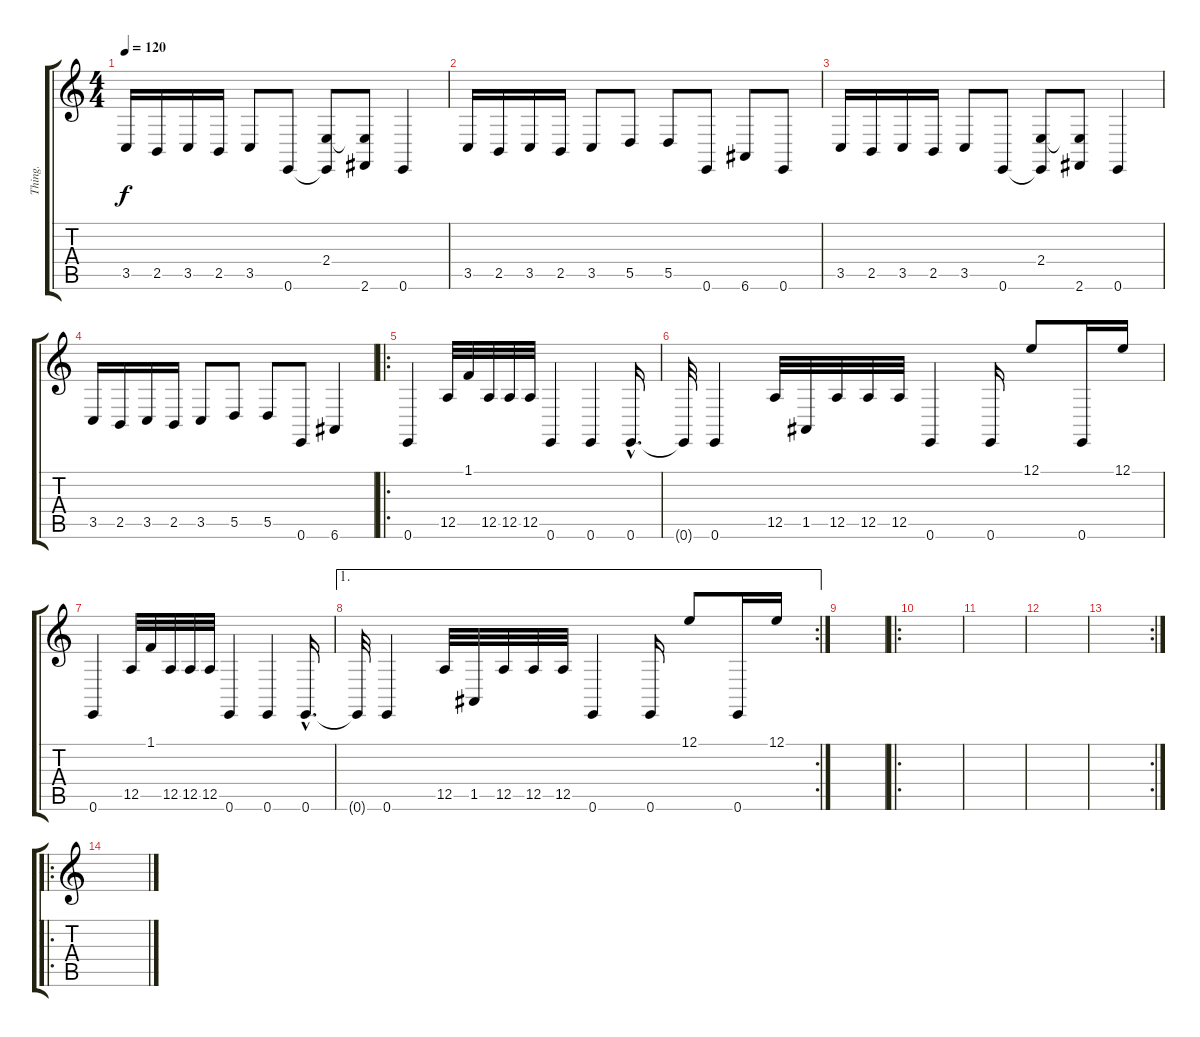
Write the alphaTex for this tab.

\track ("Thing." "Thing.") {instrument synthdrum}
\staff {score tabs}
\tuning (E4 B3 G3 D3 A2 E2) {hide}
\ts (4 4)
\tempo 120
\clef g2
\ks c
3.5.16{dy f instrument synthdrum} 2.5.16 3.5.16 2.5.16 3.5.8 0.6.8 (2.4 0.6{t}).8 (2.4{t} 2.6).8 0.6.4 |
3.5.16 2.5.16 3.5.16 2.5.16 3.5.8 5.5.8 5.5.8 0.6.8 6.6.8 0.6.8 |
3.5.16 2.5.16 3.5.16 2.5.16 3.5.8 0.6.8 (2.4 0.6{t}).8 (2.4{t} 2.6).8 0.6.4 |
3.5.16 2.5.16 3.5.16 2.5.16 3.5.8 5.5.8 5.5.8 0.6.8 6.6.4 |
\ro
0.6.4 12.5.32 1.1.32 12.5.32 12.5.32 12.5.32 0.6.4 0.6.4 0.6{hac}.16{d} |
0.6{t}.32 0.6.4 12.5.32 1.5.32 12.5.32 12.5.32 12.5.32 0.6.4 0.6.16 12.1.8 0.6.16 12.1.16 |
0.6.4 12.5.32 1.1.32 12.5.32 12.5.32 12.5.32 0.6.4 0.6.4 0.6{hac}.16{d} |
\ae 1
\rc 2
0.6{t}.32 0.6.4 12.5.32 1.5.32 12.5.32 12.5.32 12.5.32 0.6.4 0.6.16 12.1.8 0.6.16 12.1.16 |
|
\ro
|
|
|
\rc 2
|
\ro
